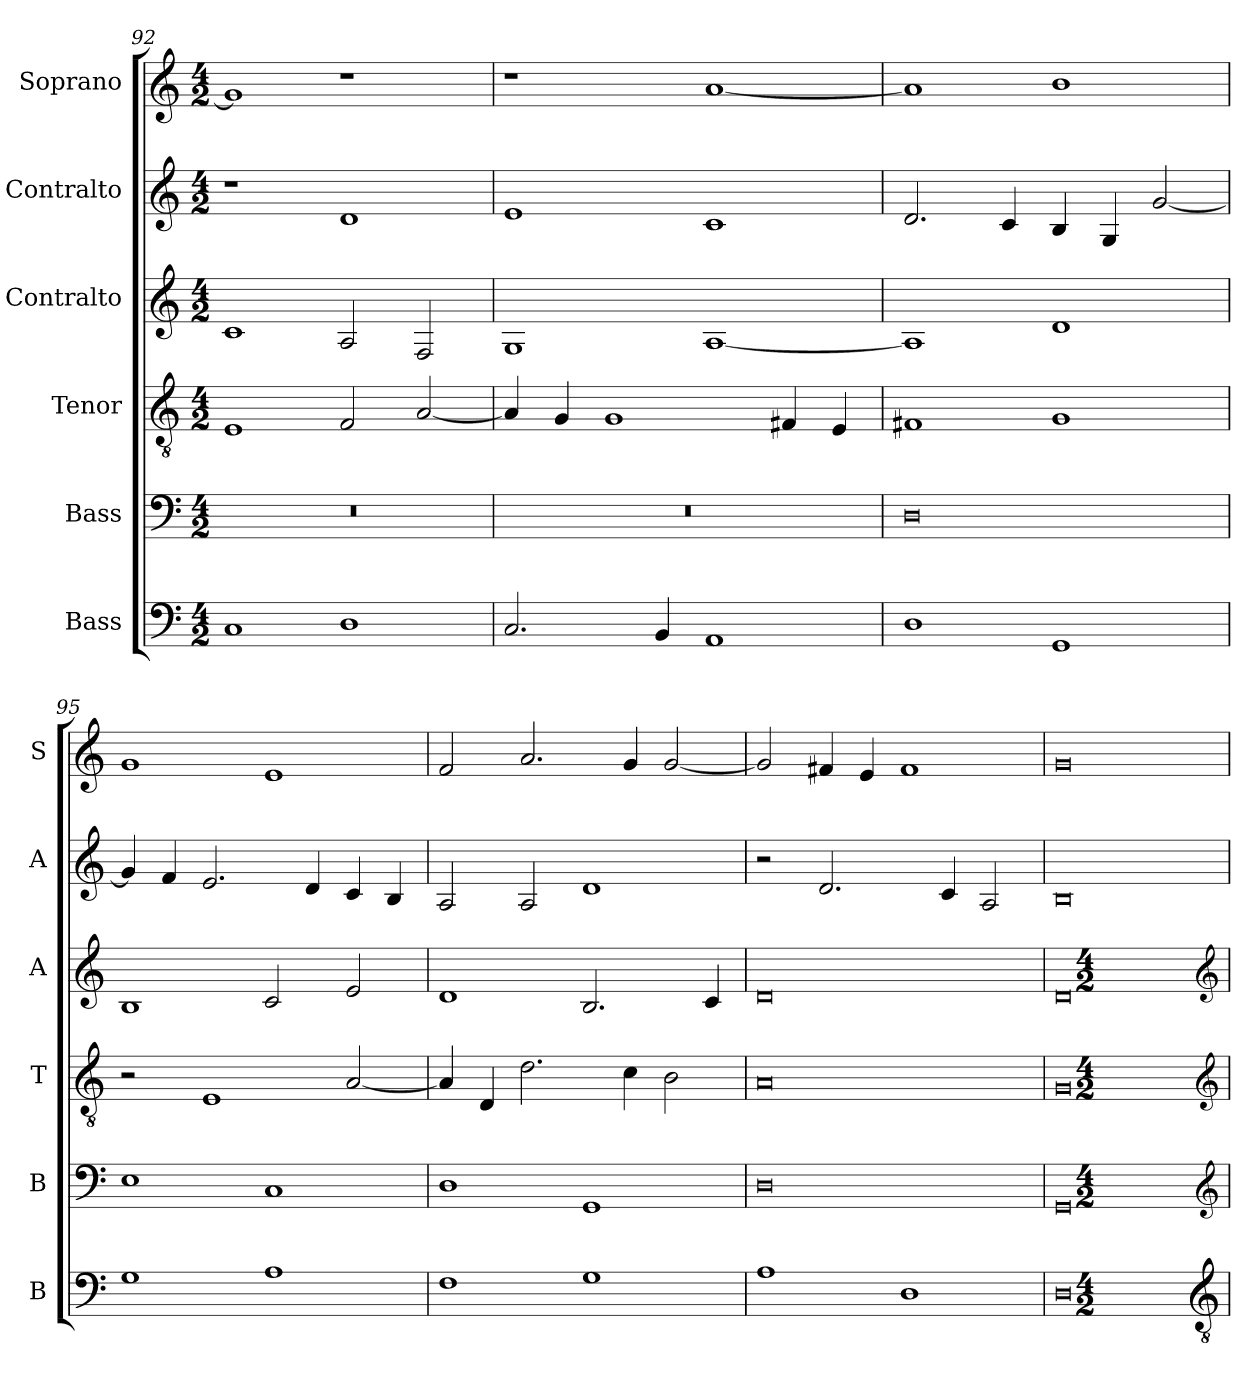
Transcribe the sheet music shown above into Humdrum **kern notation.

**kern	**kern	**kern	**kern	**kern	**kern
*part6	*part5	*part4	*part3	*part2	*part1
*staff6	*staff5	*staff4	*staff3	*staff2	*staff1
*I"Bass	*I"Bass	*I"Tenor	*I"Contralto	*I"Contralto	*I"Soprano
*I'B	*I'B	*I'T	*I'A	*I'A	*I'S
*clefF4	*clefF4	*clefGv2	*clefG2	*clefG2	*clefG2
*k[]	*k[]	*k[]	*k[]	*k[]	*k[]
*G:mix	*G:mix	*G:mix	*G:mix	*G:mix	*G:mix
*M4/2	*M4/2	*M4/2	*M4/2	*M4/2	*M4/2
=92	=92	=92	=92	=92	=92
1C	0r	1E	1c	1r	1g]
1D	.	2F	2A	1d	1r
.	.	[2A	2F	.	.
=93	=93	=93	=93	=93	=93
2.C	0r	4A]	1G	1e	1r
.	.	4G	.	.	.
.	.	1G	.	.	.
4BB	.	.	.	.	.
1AA	.	.	[1A	1c	[1a
.	.	4F#X	.	.	.
.	.	4E	.	.	.
=94	=94	=94	=94	=94	=94
1D	0D	1F#X	1A]	2.d	1a]
.	.	.	.	4c	.
1GG	.	1G	1d	4B	1b
.	.	.	.	4G	.
.	.	.	.	[2g	.
=95	=95	=95	=95	=95	=95
1G	1E	2r	1B	4g]	1g
.	.	.	.	4f	.
.	.	1E	.	2.e	.
1A	1C	.	2c	.	1e
.	.	.	.	4d	.
.	.	[2A	2e	4c	.
.	.	.	.	4B	.
=96	=96	=96	=96	=96	=96
1F	1D	4A]	1d	2A	2f
.	.	4D	.	.	.
.	.	2.d	.	2A	2.a
1G	1GG	.	2.B	1d	.
.	.	4c	.	.	4g
.	.	2B	.	.	[2g
.	.	.	4c	.	.
=97	=97	=97	=97	=97	=97
1A	0D	0A	0d	2r	2g]
.	.	.	.	2.d	4f#X
.	.	.	.	.	4e
1D	.	.	.	.	1f#
.	.	.	.	4c	.
.	.	.	.	2A	.
=98	=98	=98	=98	=98	=98
0D	0GG	0G	0d	0B	0g
*clefGv2	*clefG2	*clefG2	*clefG2	*	*
*k[]	*k[]	*k[]	*k[]	*	*
*G:mix	*G:mix	*G:mix	*G:mix	*	*
*M4/2	*M4/2	*M4/2	*M4/2	*	*
=	=	=	=	=	=
*-	*-	*-	*-	*-	*-
